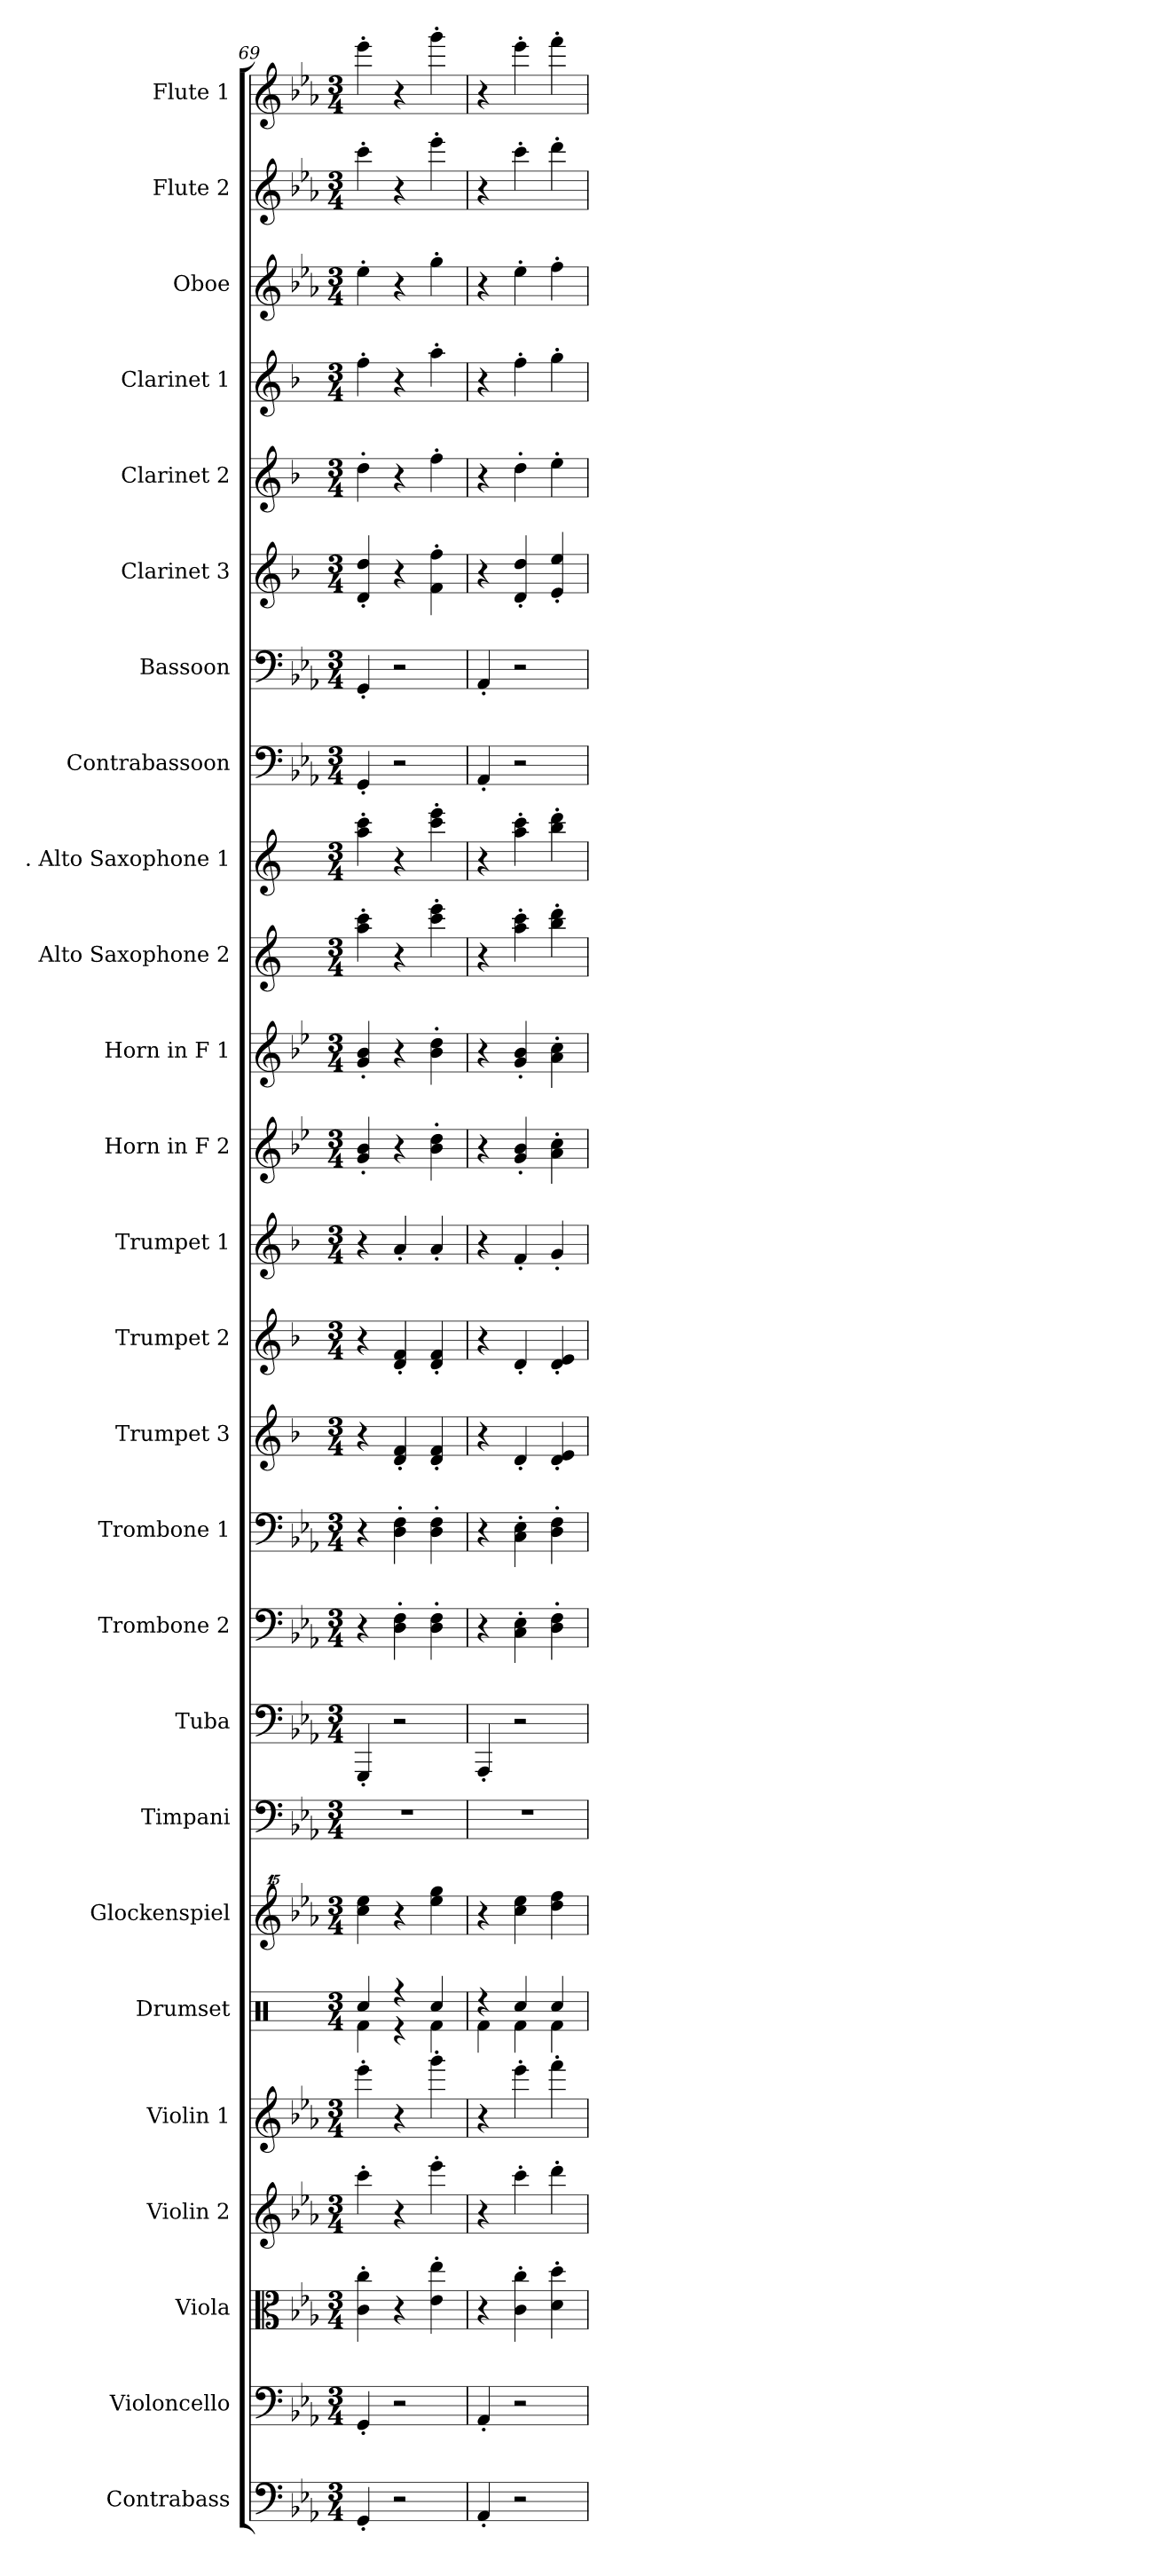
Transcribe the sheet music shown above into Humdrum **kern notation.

**kern	**kern	**kern	**kern	**kern	**kern	**kern	**kern	**kern	**kern	**kern	**kern	**kern	**kern	**kern	**kern	**kern	**kern	**kern	**kern	**kern	**kern	**kern	**kern	**kern	**kern
*part26	*part25	*part24	*part23	*part22	*part21	*part20	*part19	*part18	*part17	*part16	*part15	*part14	*part13	*part12	*part11	*part10	*part9	*part8	*part7	*part6	*part5	*part4	*part3	*part2	*part1
*staff26	*staff25	*staff24	*staff23	*staff22	*staff21	*staff20	*staff19	*staff18	*staff17	*staff16	*staff15	*staff14	*staff13	*staff12	*staff11	*staff10	*staff9	*staff8	*staff7	*staff6	*staff5	*staff4	*staff3	*staff2	*staff1
*I"Contrabass	*I"Violoncello	*I"Viola	*I"Violin 2	*I"Violin 1	*I"Drumset	*I"Glockenspiel	*I"Timpani	*I"Tuba	*I"Trombone 2	*I"Trombone 1	*I"Trumpet 3	*I"Trumpet 2	*I"Trumpet 1	*I"Horn in F 2	*I"Horn in F 1	*I"Alto Saxophone 2	*I". Alto Saxophone 1	*I"Contrabassoon	*I"Bassoon	*I"Clarinet 3	*I"Clarinet 2	*I"Clarinet 1	*I"Oboe	*I"Flute 2	*I"Flute 1
*I'Cb.	*I'Vlc.	*I'Vla.	*I'Vln. 2	*I'Vln. 1	*I'Drs.	*I'Glk.	*	*I'Tba.	*I'Tbn.	*	*	*I'2/3. Trp.	*I'1. Trp.	*	*I'1/2. Hn.	*I'A. Sax.	*I'1/2. Asax.	*I'Cbsn.	*I'Bsn.	*	*	*	*I'Ob.	*I'Fl.	*I'Fl.
*clefF4	*clefF4	*clefC3	*clefG2	*clefG2	*clefX	*clefG^^2	*clefF4	*clefF4	*clefF4	*clefF4	*clefG2	*clefG2	*clefG2	*clefG2	*clefG2	*clefG2	*clefG2	*clefF4	*clefF4	*clefG2	*clefG2	*clefG2	*clefG2	*clefG2	*clefG2
*ITrd7c12	*	*	*	*	*	*	*	*	*	*	*ITrd1c2	*ITrd1c2	*ITrd1c2	*ITrd4c7	*ITrd4c7	*ITrd5c9	*ITrd5c9	*ITrd7c12	*	*ITrd1c2	*ITrd1c2	*ITrd1c2	*	*	*
*k[b-e-a-]	*k[b-e-a-]	*k[b-e-a-]	*k[b-e-a-]	*k[b-e-a-]	*k[]	*k[b-e-a-]	*k[b-e-a-]	*k[b-e-a-]	*k[b-e-a-]	*k[b-e-a-]	*k[b-e-a-]	*k[b-e-a-]	*k[b-e-a-]	*k[b-e-a-]	*k[b-e-a-]	*k[b-e-a-]	*k[b-e-a-]	*k[b-e-a-]	*k[b-e-a-]	*k[b-e-a-]	*k[b-e-a-]	*k[b-e-a-]	*k[b-e-a-]	*k[b-e-a-]	*k[b-e-a-]
*M3/4	*M3/4	*M3/4	*M3/4	*M3/4	*M3/4	*M3/4	*M3/4	*M3/4	*M3/4	*M3/4	*M3/4	*M3/4	*M3/4	*M3/4	*M3/4	*M3/4	*M3/4	*M3/4	*M3/4	*M3/4	*M3/4	*M3/4	*M3/4	*M3/4	*M3/4
=69	=69	=69	=69	=69	=69	=69	=69	=69	=69	=69	=69	=69	=69	=69	=69	=69	=69	=69	=69	=69	=69	=69	=69	=69	=69
*	*	*	*	*	*^	*	*	*	*	*	*	*	*	*	*	*	*	*	*	*	*	*	*	*	*
4GGG'/	4GG'/	4c\' 4cc\'	4ccc'\	4eee-'\	4Rcc/	4Rf\	4cccc\ 4eeee-\	2.r	4GGG'/	4r	4r	4r	4r	4r	4c/' 4e-/'	4c/' 4e-/'	4cc\' 4ee-\'	4cc\' 4ee-\'	4GGG'/	4GG'/	4c/' 4cc/'	4cc'\	4ee-'\	4ee-'\	4ccc'\	4eee-'\
2r	2r	4r	4r	4r	4r	4r	4r	.	2r	4D\' 4F\'	4D\' 4F\'	4c/' 4e-/'	4c/' 4e-/'	4g'/	4r	4r	4r	4r	2r	2r	4r	4r	4r	4r	4r	4r
.	.	4e-\' 4ee-\'	4eee-'\	4ggg'\	4Rcc/	4Rf\	4eeee-\ 4gggg\	.	.	4D\' 4F\'	4D\' 4F\'	4c/' 4e-/'	4c/' 4e-/'	4g'/	4e-\' 4g\'	4e-\' 4g\'	4ee-\' 4gg\'	4ee-\' 4gg\'	.	.	4e-\' 4ee-\'	4ee-'\	4gg'\	4gg'\	4eee-'\	4ggg'\
=70	=70	=70	=70	=70	=70	=70	=70	=70	=70	=70	=70	=70	=70	=70	=70	=70	=70	=70	=70	=70	=70	=70	=70	=70	=70	=70
4AAA-'/	4AA-'/	4r	4r	4r	4r	4Rf\	4r	2.r	4AAA-'/	4r	4r	4r	4r	4r	4r	4r	4r	4r	4AAA-'/	4AA-'/	4r	4r	4r	4r	4r	4r
2r	2r	4c\' 4cc\'	4ccc'\	4eee-'\	4Rcc/	4Rf\	4cccc\ 4eeee-\	.	2r	4C\' 4E-\'	4C\' 4E-\'	4c'/	4c'/	4e-'/	4c/' 4e-/'	4c/' 4e-/'	4cc\' 4ee-\'	4cc\' 4ee-\'	2r	2r	4c/' 4cc/'	4cc'\	4ee-'\	4ee-'\	4ccc'\	4eee-'\
.	.	4d\' 4dd\'	4ddd'\	4fff'\	4Rcc/	4Rf\	4dddd\ 4ffff\	.	.	4D\' 4F\'	4D\' 4F\'	4c/' 4d/'	4c/' 4d/'	4f'/	4d\' 4f\'	4d\' 4f\'	4dd\' 4ff\'	4dd\' 4ff\'	.	.	4d/' 4dd/'	4dd'\	4ff'\	4ff'\	4ddd'\	4fff'\
*	*	*	*	*	*v	*v	*	*	*	*	*	*	*	*	*	*	*	*	*	*	*	*	*	*	*	*
=	=	=	=	=	=	=	=	=	=	=	=	=	=	=	=	=	=	=	=	=	=	=	=	=	=
*-	*-	*-	*-	*-	*-	*-	*-	*-	*-	*-	*-	*-	*-	*-	*-	*-	*-	*-	*-	*-	*-	*-	*-	*-	*-
